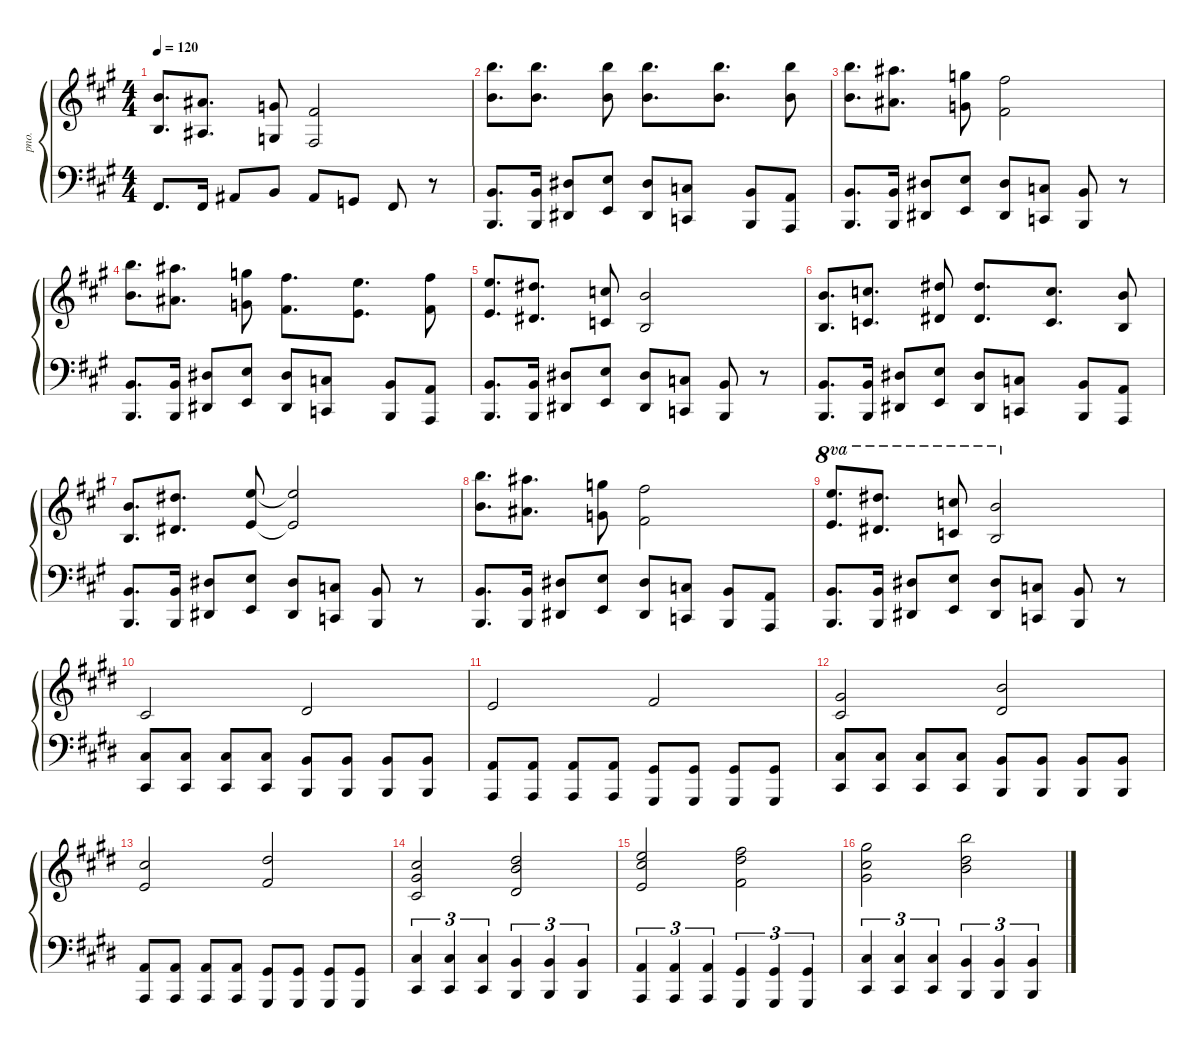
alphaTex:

\defaultSystemsLayout 4
\hideDynamics
\bracketExtendMode groupsimilarinstruments
\otherSystemsTrackNameOrientation horizontal
\extendBarLines
\track ("Piano" "pno.") {instrument acousticgrandpiano}
\staff {score}
\tuning (E4 B3 G3 D3 A2 E2 A1)
\ts (4 4)
\tempo 120
\clef g2
\ks f#minor
(0.2{acc forcenatural} 21.4{acc forcenatural}).8{d dy f} (13.5{acc #} 15.3{acc #}).8{d} (8.2{acc forcenatural} 10.5{acc forcenatural}).8 (11.3{acc #} 9.5{acc #}).2 |
(19.1{acc forcenatural} 16.3{acc forcenatural}).8{d} (19.1{acc forcenatural} 16.3{acc forcenatural}).8{d} (19.1{acc forcenatural} 16.3{acc forcenatural}).8 (19.1{acc forcenatural} 16.3{acc forcenatural}).8{d} (19.1{acc forcenatural} 16.3{acc forcenatural}).8{d} (19.1{acc forcenatural} 16.3{acc forcenatural}).8 |
(19.1{acc forcenatural} 16.3{acc forcenatural}).8{d} (18.1{acc #} 20.4{acc #}).8{d} (15.1{acc forcenatural} 17.4{acc forcenatural}).8 (14.1{acc #} 16.4{acc #}).2 |
(19.1{acc forcenatural} 16.3{acc forcenatural}).8{d} (18.1{acc #} 20.4{acc #}).8{d} (20.2{acc forcenatural} 17.4{acc forcenatural}).8 (19.2{acc #} 16.4{acc #}).8{d} (5.2{acc forcenatural} 26.4{acc forcenatural}).8{d} (16.4{acc #} 19.2{acc #}).8 |
(5.2{acc forcenatural} 26.4{acc forcenatural}).8{d} (18.5{acc #} 20.3{acc #}).8{d} (13.2{acc forcenatural} 15.5{acc forcenatural}).8 (16.3{acc forcenatural} 14.5{acc forcenatural}).2 |
(0.2{acc forcenatural} 16.3{acc forcenatural}).8{d} (15.5{acc forcenatural} 17.3{acc forcenatural}).8{d} (18.5{acc #} 20.3{acc #}).8 (18.5{acc #} 20.3{acc #}).8{d} (15.5{acc forcenatural} 17.3{acc forcenatural}).8{d} (0.2{acc forcenatural} 16.3{acc forcenatural}).8 |
(0.2{acc forcenatural} 16.3{acc forcenatural}).8{d} (18.5{acc #} 16.2{acc #}).8{d} (19.5{acc forcenatural} 17.2{acc forcenatural}).8 (19.5{t acc forcenatural} 17.2{t acc forcenatural}).2 |
(19.1{acc forcenatural} 16.3{acc forcenatural}).8{d} (18.1{acc #} 20.4{acc #}).8{d} (20.2{acc forcenatural} 17.4{acc forcenatural}).8 (19.2{acc #} 16.4{acc #}).2 |
(26.4{acc forcenatural} 24.1{acc forcenatural}).8{d ot 8va} (20.3{acc #} 23.1{acc #}).8{d ot 8va} (13.2{acc forcenatural} 20.1{acc forcenatural}).8{ot 8va} (16.3{acc forcenatural} 19.1{acc forcenatural}).2{ot 8va} |
\ks c#minor
16.5{acc #}.2{dy ff} 13.4{acc #}.2 |
14.4{acc forcenatural}.2 16.4{acc #}.2 |
(16.5{acc #} 18.4{acc #}).2 (12.2{acc forcenatural} 13.4{acc #}).2 |
(14.4{acc forcenatural} 14.2{acc #}).2 (16.4{acc #} 16.2{acc #}).2 |
(16.5{acc #} 14.2{acc #} 13.3{acc #}).2 (13.4{acc #} 11.1{acc #} 12.2{acc forcenatural}).2 |
(14.4{acc forcenatural} 12.1{acc forcenatural} 14.2{acc #}).2 (16.4{acc #} 14.1{acc #} 16.2{acc #}).2 |
(16.1{acc #} 14.2{acc #} 13.3{acc #}).2 (19.1{acc forcenatural} 16.3{acc forcenatural} 16.2{acc #}).2
\staff {score}
\tuning (G2 D2 A1 E1 B0)
\clef f4
\ottava regular
\simile none
\ks f#minor
4.2{acc #}.8{d dy f} 4.2{acc #}.16 3.1{acc #}.8 4.1{acc forcenatural}.8 3.1{acc #}.8 0.1{acc forcenatural}.8 4.2{acc #}.8 r.8 |
(9.2{acc forcenatural} 7.4{acc forcenatural}).8{d} (9.2{acc forcenatural} 7.4{acc forcenatural}).16 (8.1{acc #} 1.2{acc #}).8 (9.1{acc forcenatural} 7.3{acc forcenatural}).8 (8.1{acc #} 1.2{acc #}).8 (5.1{acc forcenatural} 8.4{acc forcenatural}).8 (9.2{acc forcenatural} 12.5{acc forcenatural}).8 (7.2{acc forcenatural} 10.5{acc forcenatural}).8 |
(9.2{acc forcenatural} 12.5{acc forcenatural}).8{d} (9.2{acc forcenatural} 12.5{acc forcenatural}).16 (8.1{acc #} 1.2{acc #}).8 (9.1{acc forcenatural} 7.3{acc forcenatural}).8 (8.1{acc #} 1.2{acc #}).8 (5.1{acc forcenatural} 8.4{acc forcenatural}).8 (9.2{acc forcenatural} 12.5{acc forcenatural}).8 r.8 |
(9.2{acc forcenatural} 7.4{acc forcenatural}).8{d} (9.2{acc forcenatural} 7.4{acc forcenatural}).16 (8.1{acc #} 1.2{acc #}).8 (9.1{acc forcenatural} 7.3{acc forcenatural}).8 (8.1{acc #} 1.2{acc #}).8 (5.1{acc forcenatural} 8.4{acc forcenatural}).8 (9.2{acc forcenatural} 12.5{acc forcenatural}).8 (7.2{acc forcenatural} 10.5{acc forcenatural}).8 |
(9.2{acc forcenatural} 12.5{acc forcenatural}).8{d} (9.2{acc forcenatural} 12.5{acc forcenatural}).16 (8.1{acc #} 1.2{acc #}).8 (9.1{acc forcenatural} 7.3{acc forcenatural}).8 (8.1{acc #} 1.2{acc #}).8 (5.1{acc forcenatural} 8.4{acc forcenatural}).8 (9.2{acc forcenatural} 12.5{acc forcenatural}).8 r.8 |
(9.2{acc forcenatural} 7.4{acc forcenatural}).8{d} (9.2{acc forcenatural} 7.4{acc forcenatural}).16 (8.1{acc #} 1.2{acc #}).8 (9.1{acc forcenatural} 7.3{acc forcenatural}).8 (8.1{acc #} 1.2{acc #}).8 (5.1{acc forcenatural} 8.4{acc forcenatural}).8 (9.2{acc forcenatural} 12.5{acc forcenatural}).8 (7.2{acc forcenatural} 10.5{acc forcenatural}).8 |
(9.2{acc forcenatural} 12.5{acc forcenatural}).8{d} (9.2{acc forcenatural} 12.5{acc forcenatural}).16 (8.1{acc #} 1.2{acc #}).8 (9.1{acc forcenatural} 7.3{acc forcenatural}).8 (8.1{acc #} 1.2{acc #}).8 (5.1{acc forcenatural} 8.4{acc forcenatural}).8 (9.2{acc forcenatural} 12.5{acc forcenatural}).8 r.8 |
(9.2{acc forcenatural} 7.4{acc forcenatural}).8{d} (9.2{acc forcenatural} 7.4{acc forcenatural}).16 (8.1{acc #} 1.2{acc #}).8 (9.1{acc forcenatural} 7.3{acc forcenatural}).8 (8.1{acc #} 1.2{acc #}).8 (5.1{acc forcenatural} 8.4{acc forcenatural}).8 (9.2{acc forcenatural} 12.5{acc forcenatural}).8 (7.2{acc forcenatural} 10.5{acc forcenatural}).8 |
(9.2{acc forcenatural} 12.5{acc forcenatural}).8{d} (9.2{acc forcenatural} 12.5{acc forcenatural}).16 (8.1{acc #} 1.2{acc #}).8 (9.1{acc forcenatural} 7.3{acc forcenatural}).8 (8.1{acc #} 1.2{acc #}).8 (5.1{acc forcenatural} 8.4{acc forcenatural}).8 (9.2{acc forcenatural} 12.5{acc forcenatural}).8 r.8 |
\ks c#minor
(16.3{acc #} 14.5{acc #}).8 (16.3{acc #} 14.5{acc #}).8 (16.3{acc #} 14.5{acc #}).8 (16.3{acc #} 14.5{acc #}).8 (14.3{acc forcenatural} 12.5{acc forcenatural}).8 (14.3{acc forcenatural} 12.5{acc forcenatural}).8 (14.3{acc forcenatural} 12.5{acc forcenatural}).8 (14.3{acc forcenatural} 12.5{acc forcenatural}).8 |
(12.3{acc forcenatural} 10.5{acc forcenatural}).8 (12.3{acc forcenatural} 10.5{acc forcenatural}).8 (12.3{acc forcenatural} 10.5{acc forcenatural}).8 (12.3{acc forcenatural} 10.5{acc forcenatural}).8 (16.4{acc #} 9.5{acc #}).8 (16.4{acc #} 9.5{acc #}).8 (16.4{acc #} 9.5{acc #}).8 (16.4{acc #} 9.5{acc #}).8 |
(16.3{acc #} 14.5{acc #}).8 (16.3{acc #} 14.5{acc #}).8 (16.3{acc #} 14.5{acc #}).8 (16.3{acc #} 14.5{acc #}).8 (14.3{acc forcenatural} 12.5{acc forcenatural}).8 (14.3{acc forcenatural} 12.5{acc forcenatural}).8 (14.3{acc forcenatural} 12.5{acc forcenatural}).8 (14.3{acc forcenatural} 12.5{acc forcenatural}).8 |
(12.3{acc forcenatural} 10.5{acc forcenatural}).8 (12.3{acc forcenatural} 10.5{acc forcenatural}).8 (12.3{acc forcenatural} 10.5{acc forcenatural}).8 (12.3{acc forcenatural} 10.5{acc forcenatural}).8 (16.4{acc #} 9.5{acc #}).8 (16.4{acc #} 9.5{acc #}).8 (16.4{acc #} 9.5{acc #}).8 (16.4{acc #} 9.5{acc #}).8 |
(16.3{acc #} 14.5{acc #}).4{tu (3 2)} (16.3{acc #} 14.5{acc #}).4{tu (3 2)} (16.3{acc #} 14.5{acc #}).4{tu (3 2)} (14.3{acc forcenatural} 12.5{acc forcenatural}).4{tu (3 2)} (14.3{acc forcenatural} 12.5{acc forcenatural}).4{tu (3 2)} (14.3{acc forcenatural} 12.5{acc forcenatural}).4{tu (3 2)} |
(12.3{acc forcenatural} 10.5{acc forcenatural}).4{tu (3 2)} (12.3{acc forcenatural} 10.5{acc forcenatural}).4{tu (3 2)} (12.3{acc forcenatural} 10.5{acc forcenatural}).4{tu (3 2)} (16.4{acc #} 9.5{acc #}).4{tu (3 2)} (16.4{acc #} 9.5{acc #}).4{tu (3 2)} (16.4{acc #} 9.5{acc #}).4{tu (3 2)} |
(16.3{acc #} 14.5{acc #}).4{tu (3 2)} (16.3{acc #} 14.5{acc #}).4{tu (3 2)} (16.3{acc #} 14.5{acc #}).4{tu (3 2)} (14.3{acc forcenatural} 12.5{acc forcenatural}).4{tu (3 2)} (14.3{acc forcenatural} 12.5{acc forcenatural}).4{tu (3 2)} (14.3{acc forcenatural} 12.5{acc forcenatural}).4{tu (3 2)}
